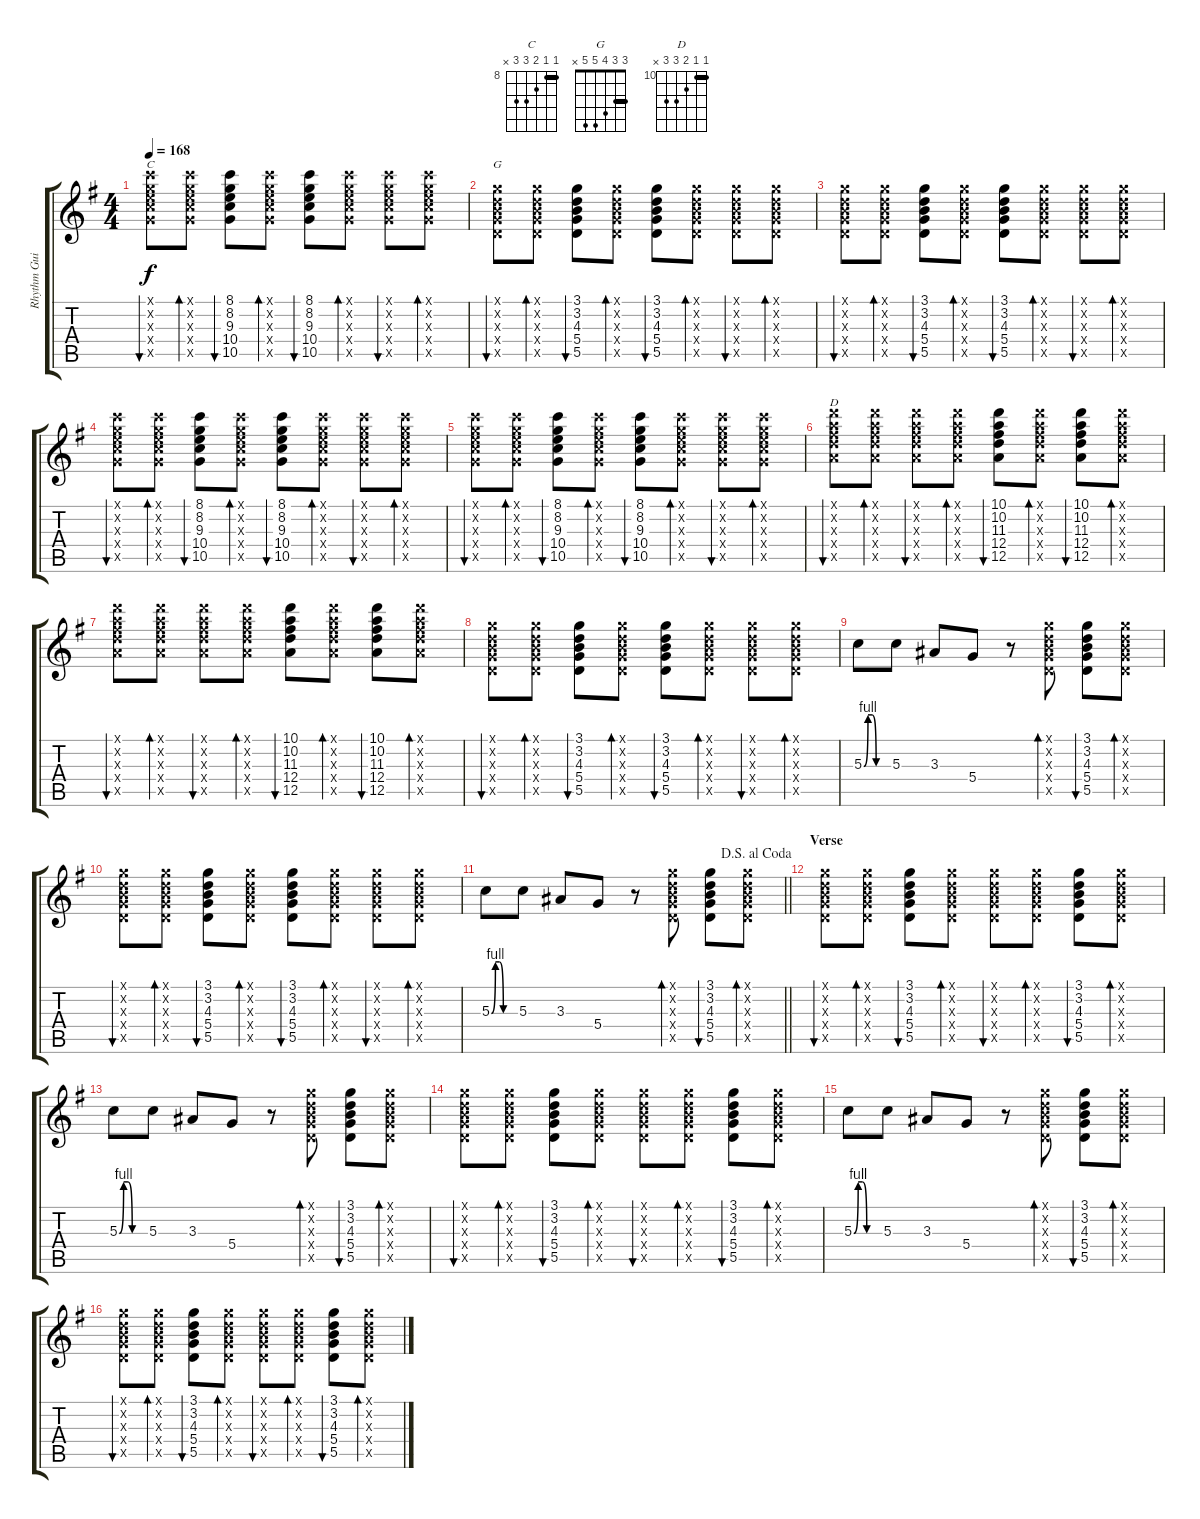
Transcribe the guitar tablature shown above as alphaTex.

\track ("Rhythm Guitar" "Rhythm Gui") {instrument distortionguitar}
\staff {score tabs}
\tuning (E4 B3 G3 D3 A2 E2) {hide}
\chord ("C" 8 8 9 10 10 x) {firstfret 8 barre 8}
\chord ("G" 3 3 4 5 5 x) {barre 3}
\chord ("D" 10 10 11 12 12 x) {firstfret 10 barre 10}
\ts (4 4)
\tempo 168
\clef g2
\ks g
(8.1{x} 8.2{x} 9.3{x} 10.4{x} 10.5{x}).8{bu 30 ch "C" dy f} (8.1{x} 8.2{x} 9.3{x} 10.4{x} 10.5{x}).8{bd 30} (8.1 8.2 9.3 10.4 10.5).8{bu 30} (8.1{x} 8.2{x} 9.3{x} 10.4{x} 10.5{x}).8{bd 30} (8.1 8.2 9.3 10.4 10.5).8{bu 30} (8.1{x} 8.2{x} 9.3{x} 10.4{x} 10.5{x}).8{bd 30} (8.1{x} 8.2{x} 9.3{x} 10.4{x} 10.5{x}).8{bu 30} (8.1{x} 8.2{x} 9.3{x} 10.4{x} 10.5{x}).8{bd 30} |
(3.1{x} 3.2{x} 4.3{x} 5.4{x} 5.5{x}).8{bu 30 ch "G"} (3.1{x} 3.2{x} 4.3{x} 5.4{x} 5.5{x}).8{bd 30} (3.1 3.2 4.3 5.4 5.5).8{bu 30} (3.1{x} 3.2{x} 4.3{x} 5.4{x} 5.5{x}).8{bd 30} (3.1 3.2 4.3 5.4 5.5).8{bu 30} (3.1{x} 3.2{x} 4.3{x} 5.4{x} 5.5{x}).8{bd 30} (3.1{x} 3.2{x} 4.3{x} 5.4{x} 5.5{x}).8{bu 30} (3.1{x} 3.2{x} 4.3{x} 5.4{x} 5.5{x}).8{bd 30} |
(3.1{x} 3.2{x} 4.3{x} 5.4{x} 5.5{x}).8{bu 30} (3.1{x} 3.2{x} 4.3{x} 5.4{x} 5.5{x}).8{bd 30} (3.1 3.2 4.3 5.4 5.5).8{bu 30} (3.1{x} 3.2{x} 4.3{x} 5.4{x} 5.5{x}).8{bd 30} (3.1 3.2 4.3 5.4 5.5).8{bu 30} (3.1{x} 3.2{x} 4.3{x} 5.4{x} 5.5{x}).8{bd 30} (3.1{x} 3.2{x} 4.3{x} 5.4{x} 5.5{x}).8{bu 30} (3.1{x} 3.2{x} 4.3{x} 5.4{x} 5.5{x}).8{bd 30} |
(8.1{x} 8.2{x} 9.3{x} 10.4{x} 10.5{x}).8{bu 30} (8.1{x} 8.2{x} 9.3{x} 10.4{x} 10.5{x}).8{bd 30} (8.1 8.2 9.3 10.4 10.5).8{bu 30} (8.1{x} 8.2{x} 9.3{x} 10.4{x} 10.5{x}).8{bd 30} (8.1 8.2 9.3 10.4 10.5).8{bu 30} (8.1{x} 8.2{x} 9.3{x} 10.4{x} 10.5{x}).8{bd 30} (8.1{x} 8.2{x} 9.3{x} 10.4{x} 10.5{x}).8{bu 30} (8.1{x} 8.2{x} 9.3{x} 10.4{x} 10.5{x}).8{bd 30} |
(8.1{x} 8.2{x} 9.3{x} 10.4{x} 10.5{x}).8{bu 30} (8.1{x} 8.2{x} 9.3{x} 10.4{x} 10.5{x}).8{bd 30} (8.1 8.2 9.3 10.4 10.5).8{bu 30} (8.1{x} 8.2{x} 9.3{x} 10.4{x} 10.5{x}).8{bd 30} (8.1 8.2 9.3 10.4 10.5).8{bu 30} (8.1{x} 8.2{x} 9.3{x} 10.4{x} 10.5{x}).8{bd 30} (8.1{x} 8.2{x} 9.3{x} 10.4{x} 10.5{x}).8{bu 30} (8.1{x} 8.2{x} 9.3{x} 10.4{x} 10.5{x}).8{bd 30} |
(10.1{x} 10.2{x} 11.3{x} 12.4{x} 12.5{x}).8{bu 30 ch "D"} (10.1{x} 10.2{x} 11.3{x} 12.4{x} 12.5{x}).8{bd 30} (10.1{x} 10.2{x} 11.3{x} 12.4{x} 12.5{x}).8{bu 30} (10.1{x} 10.2{x} 11.3{x} 12.4{x} 12.5{x}).8{bd 30} (10.1 10.2 11.3 12.4 12.5).8{bu 30} (10.1{x} 10.2{x} 11.3{x} 12.4{x} 12.5{x}).8{bd 30} (10.1 10.2 11.3 12.4 12.5).8{bu 30} (10.1{x} 10.2{x} 11.3{x} 12.4{x} 12.5{x}).8{bd 30} |
(10.1{x} 10.2{x} 11.3{x} 12.4{x} 12.5{x}).8{bu 30} (10.1{x} 10.2{x} 11.3{x} 12.4{x} 12.5{x}).8{bd 30} (10.1{x} 10.2{x} 11.3{x} 12.4{x} 12.5{x}).8{bu 30} (10.1{x} 10.2{x} 11.3{x} 12.4{x} 12.5{x}).8{bd 30} (10.1 10.2 11.3 12.4 12.5).8{bu 30} (10.1{x} 10.2{x} 11.3{x} 12.4{x} 12.5{x}).8{bd 30} (10.1 10.2 11.3 12.4 12.5).8{bu 30} (10.1{x} 10.2{x} 11.3{x} 12.4{x} 12.5{x}).8{bd 30} |
(3.1{x} 3.2{x} 4.3{x} 5.4{x} 5.5{x}).8{bu 30} (3.1{x} 3.2{x} 4.3{x} 5.4{x} 5.5{x}).8{bd 30} (3.1 3.2 4.3 5.4 5.5).8{bu 30} (3.1{x} 3.2{x} 4.3{x} 5.4{x} 5.5{x}).8{bd 30} (3.1 3.2 4.3 5.4 5.5).8{bu 30} (3.1{x} 3.2{x} 4.3{x} 5.4{x} 5.5{x}).8{bd 30} (3.1{x} 3.2{x} 4.3{x} 5.4{x} 5.5{x}).8{bu 30} (3.1{x} 3.2{x} 4.3{x} 5.4{x} 5.5{x}).8{bd 30} |
5.3{be (custom 0 0 10 4 20 4 30 0 60 0)}.8 5.3.8 3.3.8 5.4.8 r.8 (3.1{x} 3.2{x} 4.3{x} 5.4{x} 5.5{x}).8{bd 30} (3.1 3.2 4.3 5.4 5.5).8{bu 30} (3.1{x} 3.2{x} 4.3{x} 5.4{x} 5.5{x}).8{bd 30} |
(3.1{x} 3.2{x} 4.3{x} 5.4{x} 5.5{x}).8{bu 30} (3.1{x} 3.2{x} 4.3{x} 5.4{x} 5.5{x}).8{bd 30} (3.1 3.2 4.3 5.4 5.5).8{bu 30} (3.1{x} 3.2{x} 4.3{x} 5.4{x} 5.5{x}).8{bd 30} (3.1 3.2 4.3 5.4 5.5).8{bu 30} (3.1{x} 3.2{x} 4.3{x} 5.4{x} 5.5{x}).8{bd 30} (3.1{x} 3.2{x} 4.3{x} 5.4{x} 5.5{x}).8{bu 30} (3.1{x} 3.2{x} 4.3{x} 5.4{x} 5.5{x}).8{bd 30} |
\jump dalsegnoalcoda
\barLineRight lightlight
5.3{be (custom 0 0 10 4 20 4 30 0 60 0)}.8 5.3.8 3.3.8 5.4.8 r.8 (3.1{x} 3.2{x} 4.3{x} 5.4{x} 5.5{x}).8{bd 30} (3.1 3.2 4.3 5.4 5.5).8{bu 30} (3.1{x} 3.2{x} 4.3{x} 5.4{x} 5.5{x}).8{bd 30} |
\section ("" "Verse")
(3.1{x} 3.2{x} 4.3{x} 5.4{x} 5.5{x}).8{bu 30} (3.1{x} 3.2{x} 4.3{x} 5.4{x} 5.5{x}).8{bd 30} (3.1 3.2 4.3 5.4 5.5).8{bu 30} (3.1{x} 3.2{x} 4.3{x} 5.4{x} 5.5{x}).8{bd 30} (3.1{x} 3.2{x} 4.3{x} 5.4{x} 5.5{x}).8{bu 30} (3.1{x} 3.2{x} 4.3{x} 5.4{x} 5.5{x}).8{bd 30} (3.1 3.2 4.3 5.4 5.5).8{bu 30} (3.1{x} 3.2{x} 4.3{x} 5.4{x} 5.5{x}).8{bd 30} |
5.3{be (custom 0 0 10 4 20 4 30 0 60 0)}.8 5.3.8 3.3.8 5.4.8 r.8 (3.1{x} 3.2{x} 4.3{x} 5.4{x} 5.5{x}).8{bd 30} (3.1 3.2 4.3 5.4 5.5).8{bu 30} (3.1{x} 3.2{x} 4.3{x} 5.4{x} 5.5{x}).8{bd 30} |
(3.1{x} 3.2{x} 4.3{x} 5.4{x} 5.5{x}).8{bu 30} (3.1{x} 3.2{x} 4.3{x} 5.4{x} 5.5{x}).8{bd 30} (3.1 3.2 4.3 5.4 5.5).8{bu 30} (3.1{x} 3.2{x} 4.3{x} 5.4{x} 5.5{x}).8{bd 30} (3.1{x} 3.2{x} 4.3{x} 5.4{x} 5.5{x}).8{bu 30} (3.1{x} 3.2{x} 4.3{x} 5.4{x} 5.5{x}).8{bd 30} (3.1 3.2 4.3 5.4 5.5).8{bu 30} (3.1{x} 3.2{x} 4.3{x} 5.4{x} 5.5{x}).8{bd 30} |
5.3{be (custom 0 0 10 4 20 4 30 0 60 0)}.8 5.3.8 3.3.8 5.4.8 r.8 (3.1{x} 3.2{x} 4.3{x} 5.4{x} 5.5{x}).8{bd 30} (3.1 3.2 4.3 5.4 5.5).8{bu 30} (3.1{x} 3.2{x} 4.3{x} 5.4{x} 5.5{x}).8{bd 30} |
(3.1{x} 3.2{x} 4.3{x} 5.4{x} 5.5{x}).8{bu 30} (3.1{x} 3.2{x} 4.3{x} 5.4{x} 5.5{x}).8{bd 30} (3.1 3.2 4.3 5.4 5.5).8{bu 30} (3.1{x} 3.2{x} 4.3{x} 5.4{x} 5.5{x}).8{bd 30} (3.1{x} 3.2{x} 4.3{x} 5.4{x} 5.5{x}).8{bu 30} (3.1{x} 3.2{x} 4.3{x} 5.4{x} 5.5{x}).8{bd 30} (3.1 3.2 4.3 5.4 5.5).8{bu 30} (3.1{x} 3.2{x} 4.3{x} 5.4{x} 5.5{x}).8{bd 30}
